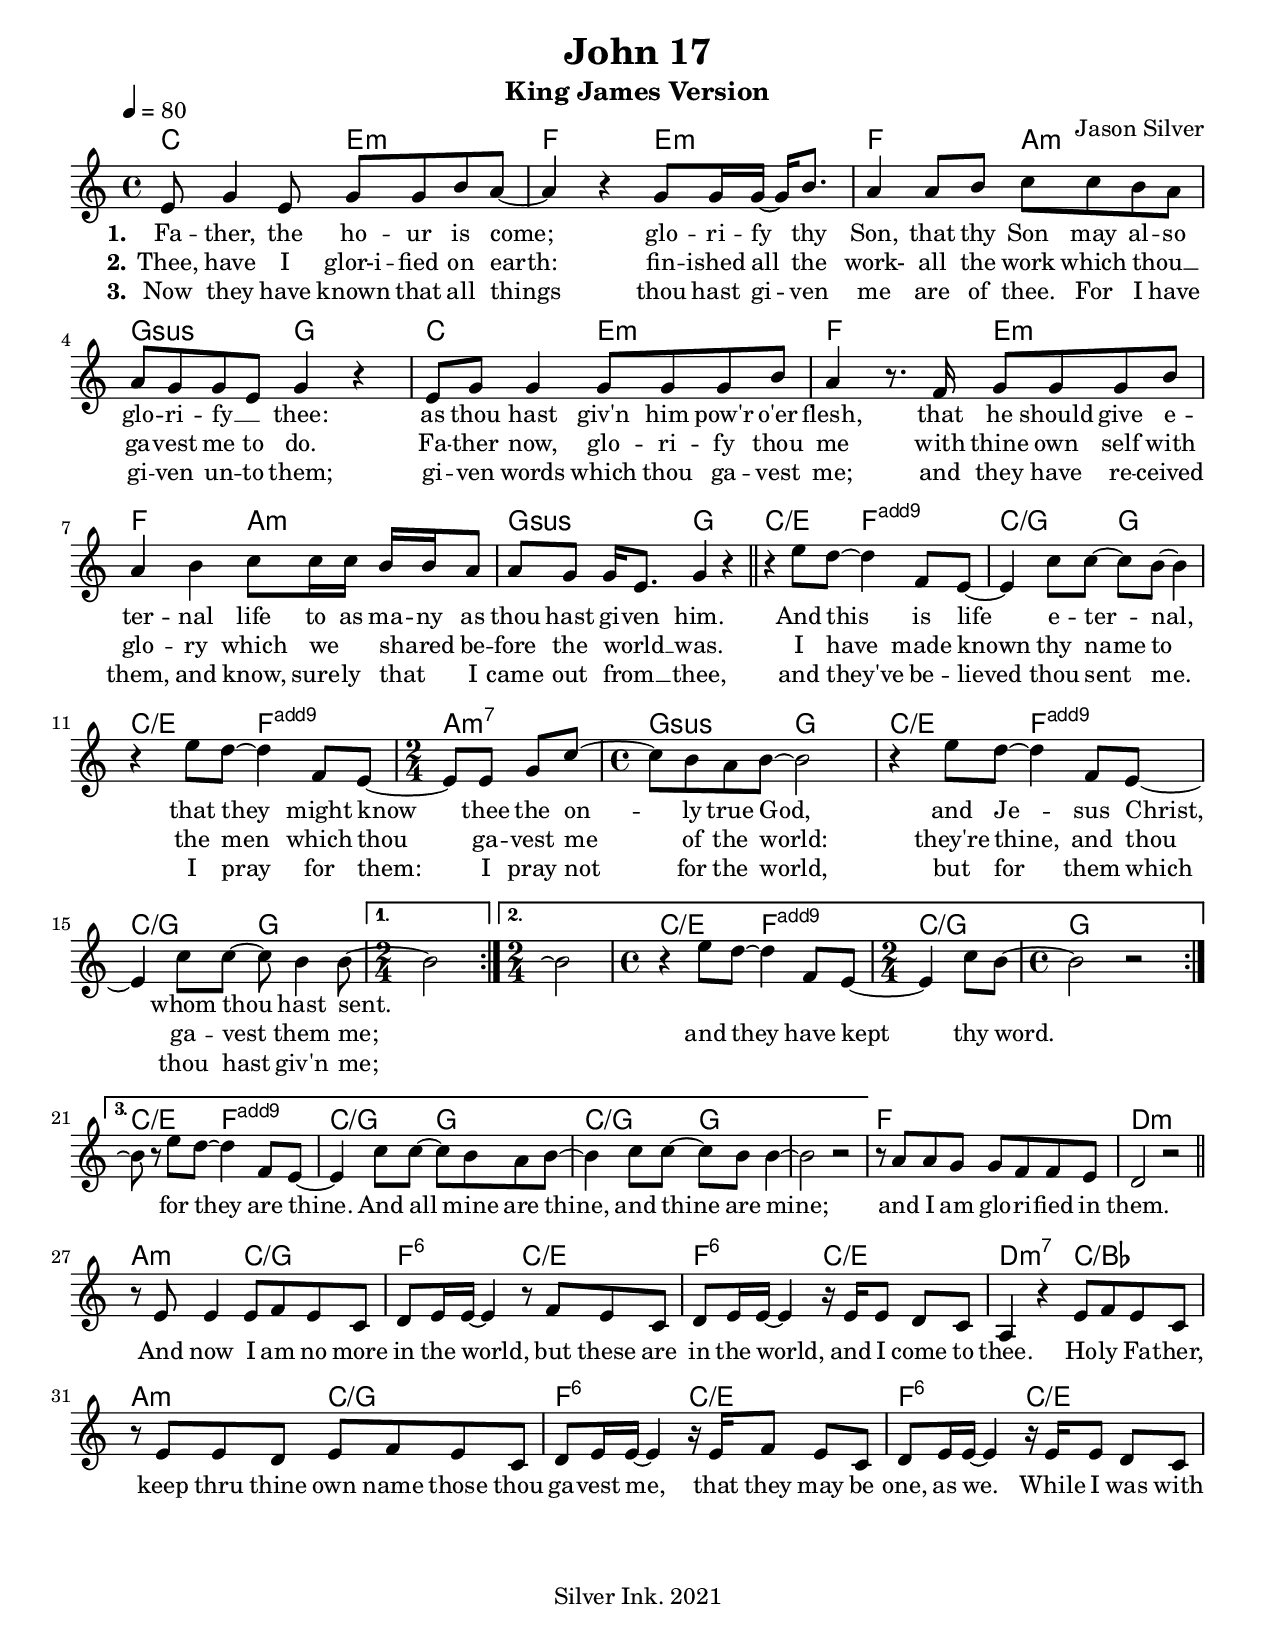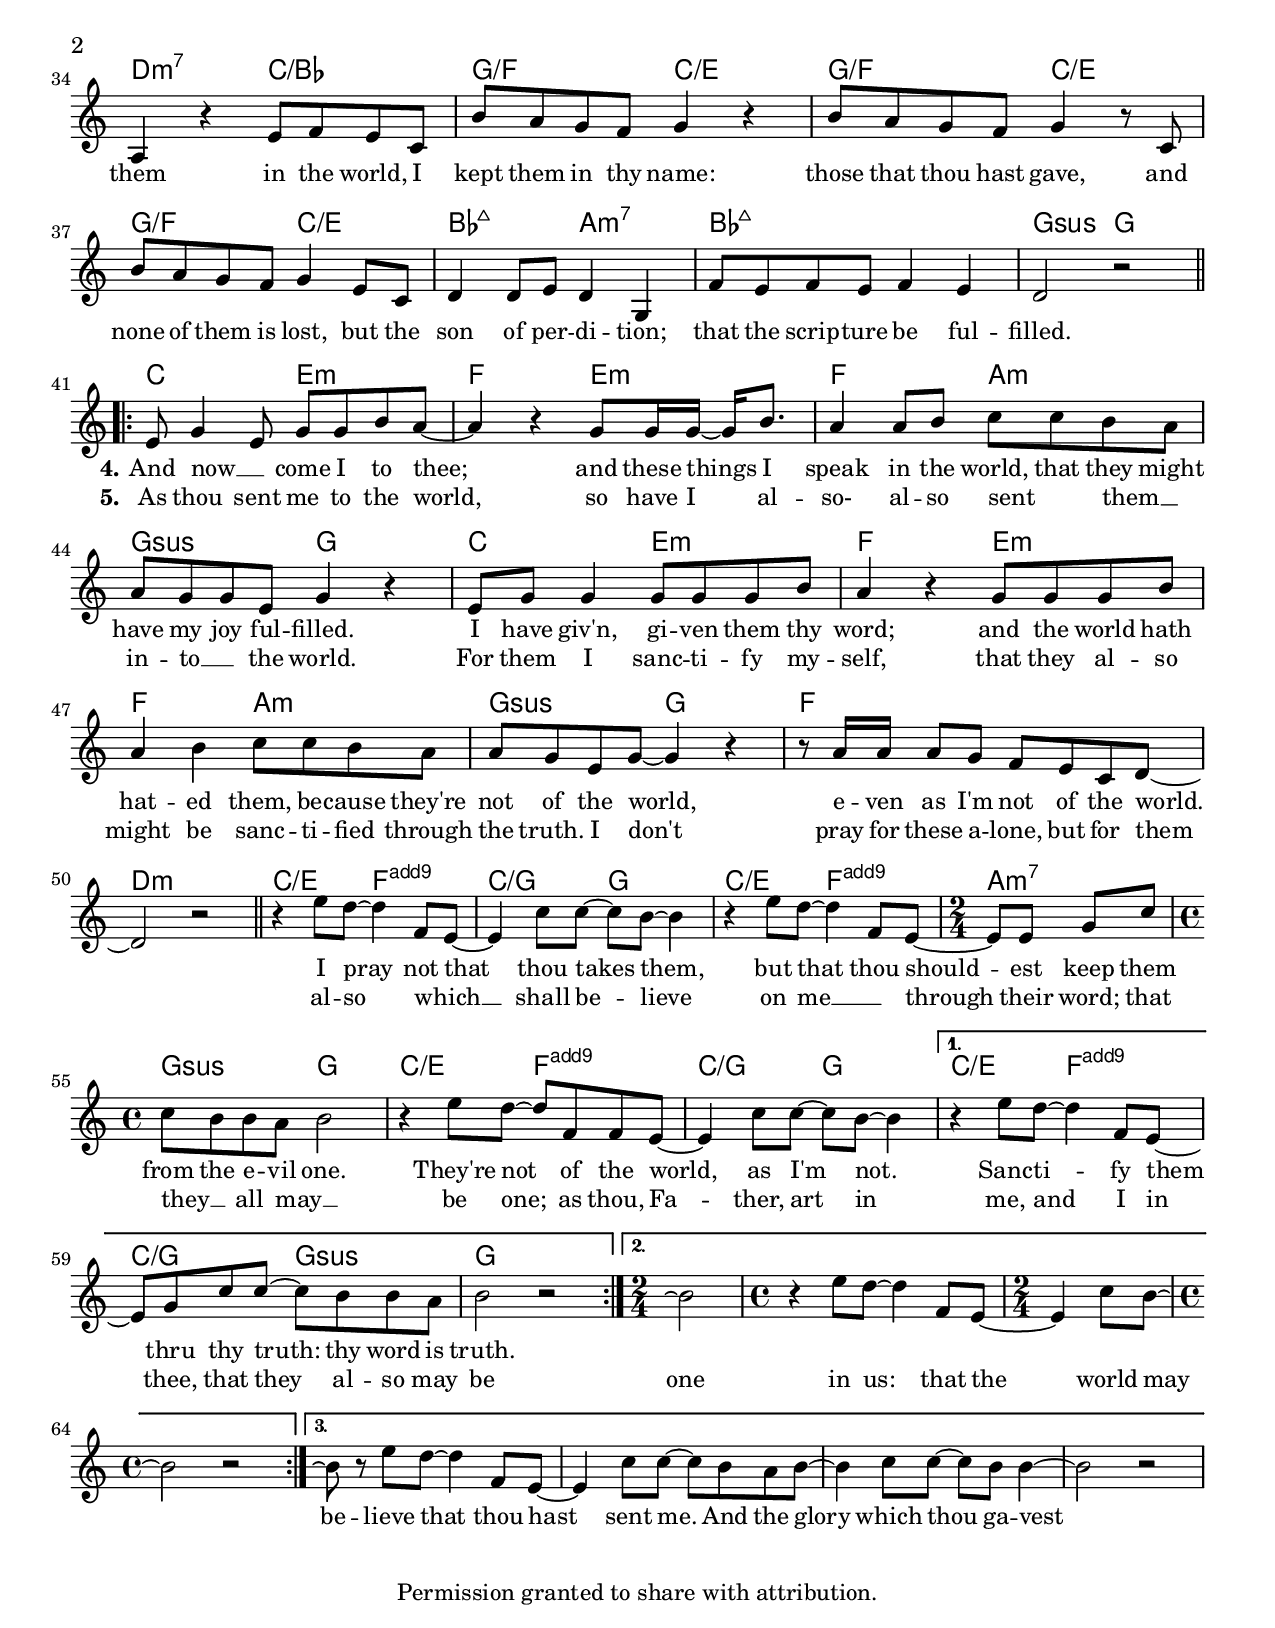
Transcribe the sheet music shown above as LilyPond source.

\language "english"
\version "2.18.1"
#(define (line-break-every-nth-engraver bars-per-line)
  (lambda (context)
     (make-engraver
       (acknowledgers ((paper-column-interface engraver grob source-engraver)
         (let ((current-bar (ly:context-property context 'currentBarNumber)))
           (if (= (remainder current-bar bars-per-line) 1)
               (if (eq? #t (ly:grob-property grob 'non-musical))
                   (set! (ly:grob-property grob 'line-break-permission) 'force)
                   (set! (ly:grob-property grob 'line-break-permission)
'())))))))))

\header {
  title = "John 17"
  subtitle = "King James Version"
  composer = "Jason Silver"
  poet = ""
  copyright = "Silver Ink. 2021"
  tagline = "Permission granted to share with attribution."
}
\paper {
  top-margin = #10
  bottom-margin = #4
  right-margin = #12
  left-margin = #12
  indent = #0
 %min-systems-per-page = 9 % this allows you to squish line spacing

  % the distance between two systems in the same score:
  system-system-spacing = #'((basic-distance . 0 ) (minimum-distance . 0) (padding . 2 ) (stretchability . 00))
  % the distance between the last system of a score and the first system of the score that follows it, when no (title or top-level) markup exists between them:
  score-system-spacing = #'((basic-distance . 0) (minimum-distance . 0) (padding . 0) (stretchability . 0))
  % the distance between a (title or top-level) markup and the system that follows it:
  markup-system-spacing = #'((basic-distance . 0) (padding . -5) (stretchability . 0))
  % the distance between the last system of a score and the (title or top-level) markup that follows it:
  score-markup-spacing = #'((basic-distance . 0) (padding . -5) (stretchability . 0))
  % the distance between two (title or top-level) markups:
  markup-markup-spacing = #'((basic-distance . 0) (padding . 0))
  % the distance from the top of the printable area (i.e. the bottom of the top margin) to the first system on a page, when there is no (title or top-level) markup between the two:
  top-system-spacing = #'((basic-distance . 0) (minimum-distance . 0) (padding . 0))
  % the distance from the top of the printable area (i.e. the bottom of the top margin) to the first (title or top-level) markup on a page, when there is no system between the two:
  top-markup-spacing = #'((basic-distance . 0) (minimum-distance . 0) (padding . 0))
  % the distance from the last system or top-level markup on a page to the bottom of the printable area (i.e. the top of the bottom margin):
  last-bottom-spacing = #'((basic-distance . 0 ) (minimum-distance . 0) (padding . 0) (stretchability . 0))

  paper-width = 21.59\cm
  paper-height = 27.94\cm
}
slashOn = {
  \override Rest #'stencil = #ly:percent-repeat-item-interface::beat-slash
  \override Rest #'thickness = #'0.48
  \override Rest #'slope = #'1.2
  \override Rest #'Y-offset = #'-.0
}
slashOff = {
  \revert Rest #'stencil
}
LyricFontSize = #.5
lyricNote = {
  % use \once \set melismaBusyProperties = #'(tieMelismaBusy) on the tie where the note sits
  \once \override Lyrics.LyricText.font-shape = #'italic
  \once \override Lyrics.LyricText.font-size = #.2
  \once \override LyricText.self-alignment-X = #LEFT
}
lyricNotePlacement = {
	\once \override NoteHead.stencil = #ly:text-interface::print
	\once \override NoteHead.text = \markup \musicglyph #"rests.2"
	\once  \hide Stem
}
sectionTitle = #(define-music-function
    (parser location theTitle)
    (string?)
    #{
    \mark \markup { \large \bold \concat { "            " #theTitle } }
    #}
)
textRepeats  = #(define-music-function
    (parser location theTitle)
    (string?)
    #{
    \once \override Score.RehearsalMark #'break-visibility = #'#(#t #t #f)
    \mark \markup { \right-align \small #theTitle }
    #}
)
GotoCoda = {
  \once \override Score.RehearsalMark #'break-visibility = #'#(#t #t #f)
  \mark \markup { \small \musicglyph #"scripts.coda" }
}
Coda = {
  \once \override Score.RehearsalMark #'break-visibility = #'#(#f #t #t)
  \mark \markup { \small \musicglyph #"scripts.coda" }
}
Segno = {
  \once \override Score.RehearsalMark #'break-visibility = #'#(#f #t #t)
  \mark \markup { \small \musicglyph #"scripts.segno" }
}
voltaTie = #(define-music-function (parser location further) (number?) #{
     \once \override LaissezVibrerTie  #'X-extent = #'(0 . 0)
     \once \override LaissezVibrerTie  #'details #'note-head-gap = #(/
further -2)
     \once \override LaissezVibrerTie  #'extra-offset = #(cons (/
further 2) 0)
#})

chExceptionMusic = {
  <c d e g>1-\markup { "2" } % notate as 1.2.3.5
  <c f g>1-\markup {"sus"}
  <c a d g>1-\markup { "m2" } % 1.6.2.
  <c e g d'>1-\markup { \super "add9" } % 1.3.5.9
  <c ef g d'>1-\markup { "m" \super "add9" } % 1.3.5.9
}
chExceptions = #(append (sequential-music-to-chord-exceptions chExceptionMusic #t) ignatzekExceptions)
chordNames = \chordmode {
	\set chordNameExceptions = #chExceptions
	\set chordChanges = ##t % ##t(true) or ##f(false)
	\set Staff.midiInstrument = #"string ensemble 1"
  c2 e:m f e:m f a:m g:sus4 g c e:m f e:m f a:m g:sus4 g
  c:/e f:1.3.5.9 c:/g g c:/e f:1.3.5.9 a:m7 g:sus4 g c:/e f:1.3.5.9 c:/g g g g c:/e f:1.3.5.9 c:/g g1
  c2:/e f:1.3.5.9 c:/g g c:/g g2 g1 f d:m
  a2:m c:/g f:6 c:/e f:6 c:/e d:m7 c:/bf  a2:m c:/g f:6 c:/e f:6 c:/e d:m7 c:/bf
  g:/f c:/e g:/f c:/e g:/f c:/e bf:maj7 a:m7 bf1:maj g2:sus4 g

  c2 e:m f e:m f a:m g:sus4 g c2 e:m f e:m f a:m g:sus4 g f1 d:m

  c2:/e f:1.3.5.9 c:/g g c:/e f:1.3.5.9 a:m7 g:sus4 g c:/e f:1.3.5.9 c:/g g c:/e f:1.3.5.9 c:/g g:sus4 g1

}
  melody = \relative c'{
  \time 4/4
  \key c  \major
  \clef treble
  \tempo 4 = 80 \override Score.MetronomeMark.padding = #3

  %\set melismaBusyProperties = #'()
  %\unset melismaBusyProperties
  \repeat volta 3{
    e8 g4 e8 g g b a~a4 r g8 g16 g~g b8. a4 a8 b c c b a a g g e g4 r4
    e8 g g4 g8 g g b a4 r8. f16 g8 g g b a4 b c8 c16 c b b a8 a g g16 e8. g4 r4
    \bar "||"
    r4 e'8 d8~d4 f,8 e~e4 c'8 c~c b~b4 r4 e8 d8~d4 f,8 e~ \time 2/4 e e g c~ \time 4/4 c b a b~b2 
    r4 e8 d8~d4 f,8 e~e4 c'8 c~c b4 b8~ 
  }
  \alternative{
    { \time 2/4 b2 }
    { \time 2/4 b2\repeatTie  \time 4/4 r4 e8 d8~d4 f,8 e~ \time 2/4 e4 c'8 b~ \time 4/4 b2 r2 }
    { b8\repeatTie  r8 e8 d8~d4 f,8 e~e4 c'8 c~c b a b~b4 c8 c~c b b4~b2 r2  }
  }
  r8 a a g g f f e d2 r2 \bar "||" \break
  r8 e e4 e8 f e c d e16 e~e4 r8 f8 e c d e16 e~ e4 r16 e e8 d c a4 r e'8 f e c
  r8 e e d e f e c d e16 e~e4 r16 e f8 e c d e16 e~ e4 r16 e e8 d c a4 r e'8 f e c
  b' a g f g4 r b8 a g f g4 r8 c, b' a g f g4 e8 c d4 d8 e d4 g, f'8 e f e f4 e d2 r \bar ".|:-||" \break

   \repeat volta 3{
    e8 g4 e8 g g b a~a4 r g8 g16 g~g b8. a4 a8 b c c b a a g g e g4 r4
    e8 g g4 g8 g g b a4 r4 g8 g g b a4 b c8 c b a a g e g~g4 r4 r8 a16 a a8 g f e c d~d2 r2
    \bar "||"
    r4 e'8 d8~d4 f,8 e~e4 c'8 c~c b~b4 r4 e8 d8~d4 f,8 e~ \time 2/4 e e g c\time 4/4 c b b a b2 
    r4 e8 d8~d f, f e~e4 c'8 c~c b~b4 
  }
  \alternative{
    { r4 e8 d~d4 f,8 e~e g c c~c b b a | b2 r2 }
    { \time 2/4 b2\repeatTie  \time 4/4 r4 e8 d8~d4 f,8 e~ \time 2/4 e4 c'8 b~ \time 4/4 b2 r2 }
    { b8\repeatTie  r8 e8 d8~d4 f,8 e~e4 c'8 c~c b a b~b4 c8 c~c b b4~b2 r2  }
  }
}
nothing = \lyricmode {}
verseone = \lyricmode {
	\override LyricText #'font-size = \LyricFontSize
  \set stanza = "1."
  Fa -- ther, the ho -- ur is come; glo -- ri -- fy thy Son, that thy Son may al -- so glo -- ri -- fy __ _ thee: 
  as thou hast giv'n him pow'r o'er flesh, that he should give e -- ter -- nal life to as ma -- ny as thou hast gi -- ven him. 

  And this is life e -- ter -- nal, that they might know thee the on -- ly true God,
   and Je -- sus Christ, whom thou hast sent.
}
versetwo = \lyricmode {
	\override LyricText #'font-size = \LyricFontSize
 	\set stanza = "2."
  Thee, have I glor-i -- fied on earth: fin -- ished all the work- all the work which thou __ _ ga -- vest me to do. 
  Fa -- ther now, glo -- ri -- fy thou me with thine own self with glo -- ry which we _ shared _ be -- fore the world __ _ was.

  I have made known thy name to the men which thou ga -- vest me of the world: 
  they're thine, and thou ga -- vest them me; _ and they have kept thy word.
}
versethree = \lyricmode {
	\override LyricText #'font-size = \LyricFontSize
  \set stanza = "3."
  Now they have known that all things thou hast gi -- ven me are of thee. 
  For I have gi -- ven un -- to them; gi -- ven words which thou ga -- vest me; and they have re -- ceived them, 
  and know, sure -- ly that _ I came out from __ _ thee, and they've be -- lieved thou sent me.
  I pray for them: I pray not for the world, but for them which thou hast giv'n me; 
  _  _ _ _ _ _ _ _
  for they are thine.
  And all mine are thine, and thine are mine; and I am glo -- ri -- fied in them.

  And now I am no more in the world, but these are in the world, and I come to thee. Ho -- ly Fa -- ther, 
  keep thru thine own name those thou ga -- vest me, that they may be one, as we.
  While I was with them in the world, 
  I kept them in thy name: those that thou hast gave, and none of them is lost, 
  but the son of per -- di -- tion; 
  that the scrip -- ture be ful -- filled.
  
  \set stanza = "4."
  And now __ _ come I to thee; and these things I speak in the world, that they might have my joy ful -- filled. 
  I have giv'n, gi -- ven them thy word; and the world hath hat -- ed them, be -- cause they're not of the world,
  e -- ven as I'm not of the world. 
  
  I pray not that thou takes them, but that thou should -- est keep them from the e -- vil one. 
  They're not of the world, as I'm not. Sanc -- ti -- fy them thru thy truth: thy word is truth. 
}
versefour = \lyricmode {
	\override LyricText #'font-size = \LyricFontSize
  _ _ _ _ _ _ _ _ _ _ _ _ _ _ _ _ _ _ _ _ _ _ _ _ _ _ _ _ _ _ _ _ _ _ _ _ _ _ _ _ _ _ _ _ _ _ _ _ 
  _ _ _ _ _ _ _ _ _ _ _ _ _ _ _ _ _ _ _ _ _ _ _ _ _ _ _ _ _ _ _ _ _ _ _ _ _ _ _ _ _ _ _ _ _ _ _ _ 
  _ _ _ _ _ _ _ _ _ _ _ _ _ _ _ _ _ _ _ _ _ _ _ _ _ _ _ _ _ _ _ _ _ _ _ _ _ _ _ _ _ _ _ _ _ _ _ _ 
  _ _ _ _ _ _ _ _ _ _ _ _ _ _ _ _ _ _ _ _ _ _ _ _ _ _ _ _ _ _ _ _ _ _ _ _ _ _ _
  \set stanza = "5."
  As thou sent me to the world,  so have I al -- so- al -- so sent _ them __ _ in -- to __ _ the world. 
  For them I sanc -- ti -- fy my -- self, that they al -- so might be sanc -- ti -- fied through the truth.

  I don't pray for these a -- lone, but for them al -- so which __ _ shall be -- lieve on me __ _ through their
  word; that they __ _ all may __ _ be one; as thou, Fa -- ther, art in me, and I in thee, that they al -- so may be 
  one in us: that the world may be -- lieve that thou hast sent me. 
  And the glory which thou ga -- vest me I have gi -- ven them; that they may be one, even as we are one: 
  I in them, and thou in me, that they may be made per -- fect in one; and that the world may know that 
  thou hast sent me, and hast loved them, as thou hast loved me.

  Fa -- ther, I will that they al -- so, whom thou hast gi -- ven me, be with me where I am; that they may
   be -- hold my glo -- ry, which thou hast gi -- ven me: for thou lovedst me be -- fore the 
   foun -- da -- tion of the world. 
   
   O righ -- teous Fa -- ther, the world hath not known thee: but I have known thee, and these have known 
   that thou hast sent me. And I have de -- clared un -- to them thy name, and will de -- clare it: that 
   the love where -- with thou hast loved me may be in them, and I in them.
}
versefive = \lyricmode {
	\override LyricText #'font-size = \LyricFontSize
 
}
versesix = \lyricmode {
	\override LyricText #'font-size = \LyricFontSize

}
verseseven = \lyricmode {
	\override LyricText #'font-size = \LyricFontSize

}
verseeight = \lyricmode {

}
\score {
	<<
		\new ChordNames  {
			\chordNames
		}
		\new Staff
		<<
			\new Voice = "one" {
				\melody
			}
			\addlyrics {
				\verseone
			}
			\addlyrics {
				\versetwo
			}
			\addlyrics {
				\versethree
			}
			\addlyrics {
				\versefour
			}
			\addlyrics {
				\versefive
			}
			\addlyrics {
				\versesix
			}
			\addlyrics {
				\verseseven
			}
			\addlyrics {
				\verseeight
			}
			>>
	>>
	\layout {
		#(layout-set-staff-size 20)
		\context {
			\Score
			% \override NonMusicalPaperColumn #'line-break-permission = ##f
			%\consists #(line-break-every-nth-engraver 4)
		}
	}
	\midi { }
}


